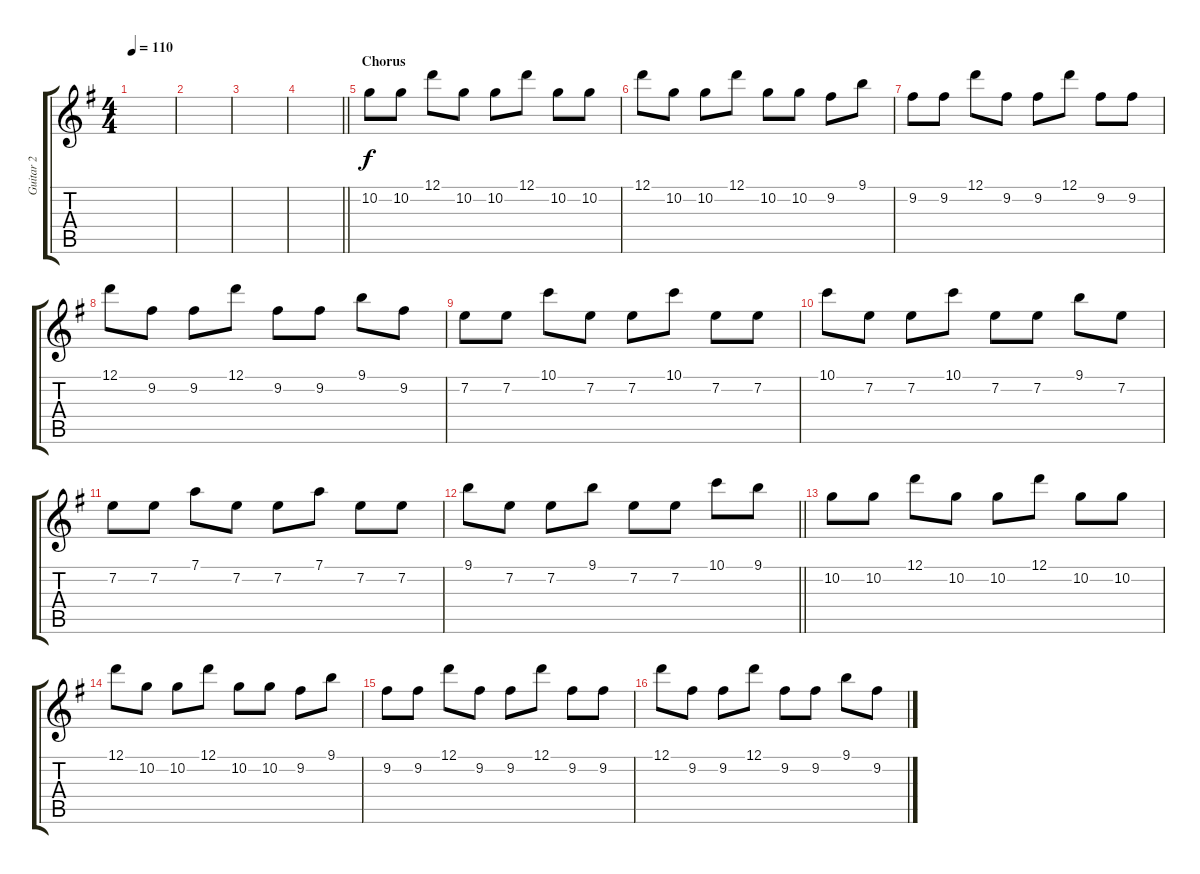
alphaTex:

\track ("Guitar 2" "Guitar 2") {instrument distortionguitar}
\staff {score tabs}
\tuning (D4 A3 F3 C3 G2 C2) {hide}
\ts (4 4)
\tempo 110
\clef g2
\ks g
|
|
|
\barLineRight lightlight
|
\section ("" "Chorus")
10.2.8 10.2.8 12.1.8 10.2.8 10.2.8 12.1.8 10.2.8 10.2.8 |
12.1.8 10.2.8 10.2.8 12.1.8 10.2.8 10.2.8 9.2.8 9.1.8 |
9.2.8 9.2.8 12.1.8 9.2.8 9.2.8 12.1.8 9.2.8 9.2.8 |
12.1.8 9.2.8 9.2.8 12.1.8 9.2.8 9.2.8 9.1.8 9.2.8 |
7.2.8 7.2.8 10.1.8 7.2.8 7.2.8 10.1.8 7.2.8 7.2.8 |
10.1.8 7.2.8 7.2.8 10.1.8 7.2.8 7.2.8 9.1.8 7.2.8 |
7.2.8 7.2.8 7.1.8 7.2.8 7.2.8 7.1.8 7.2.8 7.2.8 |
\barLineRight lightlight
9.1.8 7.2.8 7.2.8 9.1.8 7.2.8 7.2.8 10.1.8 9.1.8 |
10.2.8 10.2.8 12.1.8 10.2.8 10.2.8 12.1.8 10.2.8 10.2.8 |
12.1.8 10.2.8 10.2.8 12.1.8 10.2.8 10.2.8 9.2.8 9.1.8 |
9.2.8 9.2.8 12.1.8 9.2.8 9.2.8 12.1.8 9.2.8 9.2.8 |
12.1.8 9.2.8 9.2.8 12.1.8 9.2.8 9.2.8 9.1.8 9.2.8
